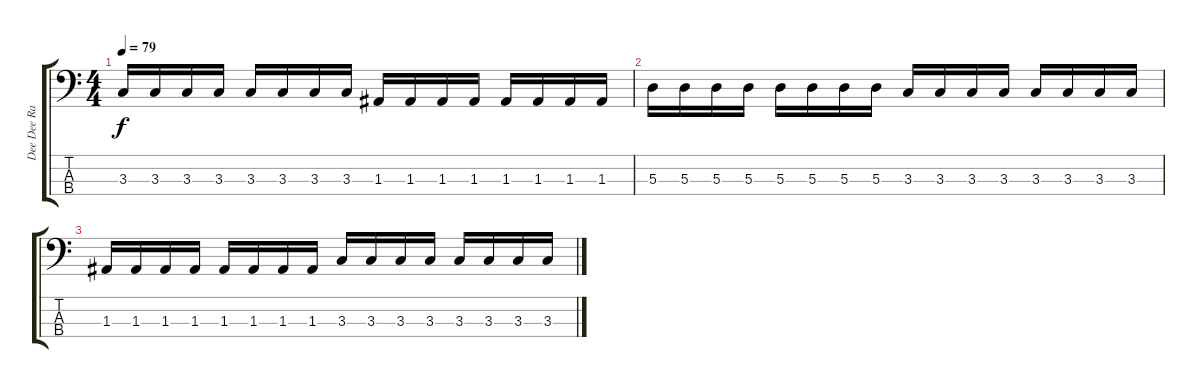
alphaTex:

\track ("Dee Dee Ramone" "Dee Dee Ra") {instrument electricbasspick}
\staff {score tabs}
\tuning (G2 D2 A1 E1) {hide}
\ts (4 4)
\tempo 79
\clef f4
\ks c
3.3.16{dy f} 3.3.16 3.3.16 3.3.16 3.3.16 3.3.16 3.3.16 3.3.16 1.3.16 1.3.16 1.3.16 1.3.16 1.3.16 1.3.16 1.3.16 1.3.16 |
5.3.16 5.3.16 5.3.16 5.3.16 5.3.16 5.3.16 5.3.16 5.3.16 3.3.16 3.3.16 3.3.16 3.3.16 3.3.16 3.3.16 3.3.16 3.3.16 |
1.3.16 1.3.16 1.3.16 1.3.16 1.3.16 1.3.16 1.3.16 1.3.16 3.3.16 3.3.16 3.3.16 3.3.16 3.3.16 3.3.16 3.3.16 3.3.16
